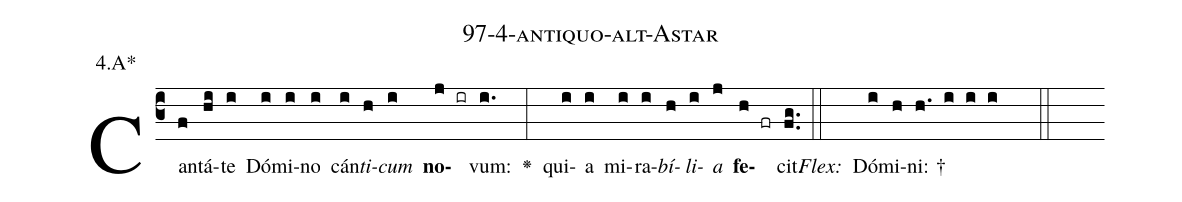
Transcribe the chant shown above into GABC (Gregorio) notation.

name: 97-4-antiquo-alt-Astar;
annotation: 4.A*;
%%
(c3)Can(f)tá(hi)te(i) Dó(i)mi(i)no(i) cán(i)<i>ti</i>(h)<i>cum</i>(i) <b>no</b>(j ir)vum:(i.) <v>\greheightstar</v>(:) qui(i)a(i) mi(i)ra(i)<i>bí</i>(h)<i>li</i>(i)<i>a</i>(j) <b>fe</b>(h fr)cit.(fg..) (::)
<i>Flex:</i>()  Dó(i)mi(h)ni: †(h. i i i  ::)

%E(i) u(h) o(i) u(j) a(h) e.(fg..) (::)
